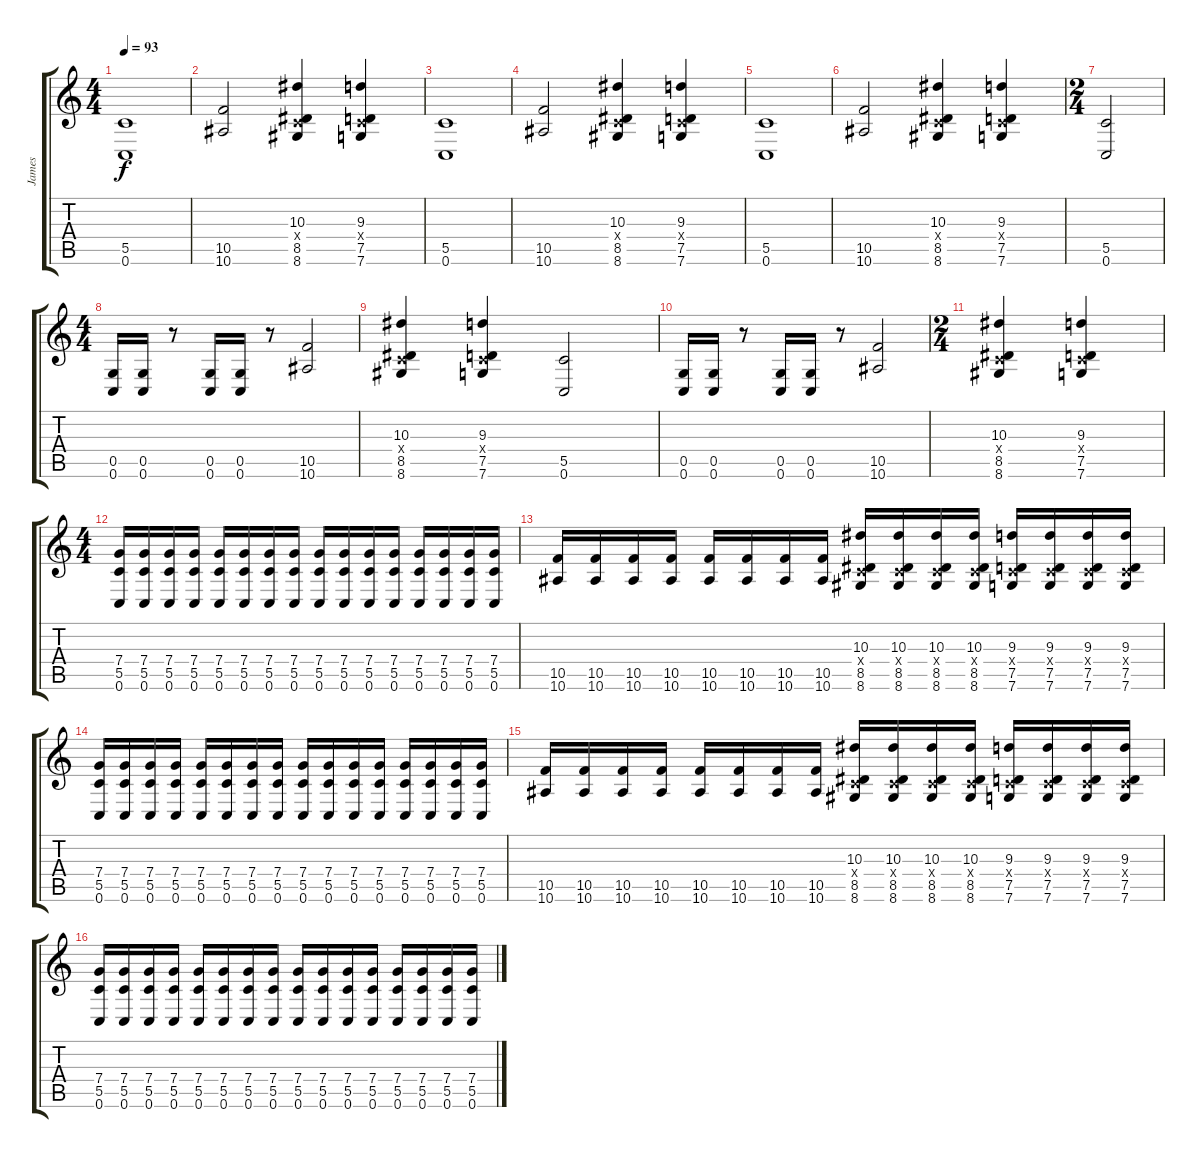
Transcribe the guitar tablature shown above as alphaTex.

\track ("James" "James") {instrument overdrivenguitar}
\staff {score tabs}
\tuning (D4 A3 F3 C3 G2 C2) {hide}
\ts (4 4)
\tempo 93
\clef g2
\ks c
(5.5 0.6).1{dy f} |
(10.5 10.6).2 (10.3 0.4{x} 8.5 8.6).4 (9.3 0.4{x} 7.5 7.6).4 |
(5.5 0.6).1 |
(10.5 10.6).2 (10.3 0.4{x} 8.5 8.6).4 (9.3 0.4{x} 7.5 7.6).4 |
(5.5 0.6).1 |
(10.5 10.6).2 (10.3 0.4{x} 8.5 8.6).4 (9.3 0.4{x} 7.5 7.6).4 |
\ts (2 4)
(5.5 0.6).2 |
\ts (4 4)
(0.5 0.6).16 (0.5 0.6).16 r.8 (0.5 0.6).16 (0.5 0.6).16 r.8 (10.5 10.6).2 |
(10.3 0.4{x} 8.5 8.6).4 (9.3 0.4{x} 7.5 7.6).4 (5.5 0.6).2 |
(0.5 0.6).16 (0.5 0.6).16 r.8 (0.5 0.6).16 (0.5 0.6).16 r.8 (10.5 10.6).2 |
\ts (2 4)
(10.3 0.4{x} 8.5 8.6).4 (9.3 0.4{x} 7.5 7.6).4 |
\ts (4 4)
(7.4 5.5 0.6).16 (7.4 5.5 0.6).16 (7.4 5.5 0.6).16 (7.4 5.5 0.6).16 (7.4 5.5 0.6).16 (7.4 5.5 0.6).16 (7.4 5.5 0.6).16 (7.4 5.5 0.6).16 (7.4 5.5 0.6).16 (7.4 5.5 0.6).16 (7.4 5.5 0.6).16 (7.4 5.5 0.6).16 (7.4 5.5 0.6).16 (7.4 5.5 0.6).16 (7.4 5.5 0.6).16 (7.4 5.5 0.6).16 |
(10.5 10.6).16 (10.5 10.6).16 (10.5 10.6).16 (10.5 10.6).16 (10.5 10.6).16 (10.5 10.6).16 (10.5 10.6).16 (10.5 10.6).16 (10.3 0.4{x} 8.5 8.6).16 (10.3 0.4{x} 8.5 8.6).16 (10.3 0.4{x} 8.5 8.6).16 (10.3 0.4{x} 8.5 8.6).16 (9.3 0.4{x} 7.5 7.6).16 (9.3 0.4{x} 7.5 7.6).16 (9.3 0.4{x} 7.5 7.6).16 (9.3 0.4{x} 7.5 7.6).16 |
(7.4 5.5 0.6).16 (7.4 5.5 0.6).16 (7.4 5.5 0.6).16 (7.4 5.5 0.6).16 (7.4 5.5 0.6).16 (7.4 5.5 0.6).16 (7.4 5.5 0.6).16 (7.4 5.5 0.6).16 (7.4 5.5 0.6).16 (7.4 5.5 0.6).16 (7.4 5.5 0.6).16 (7.4 5.5 0.6).16 (7.4 5.5 0.6).16 (7.4 5.5 0.6).16 (7.4 5.5 0.6).16 (7.4 5.5 0.6).16 |
(10.5 10.6).16 (10.5 10.6).16 (10.5 10.6).16 (10.5 10.6).16 (10.5 10.6).16 (10.5 10.6).16 (10.5 10.6).16 (10.5 10.6).16 (10.3 0.4{x} 8.5 8.6).16 (10.3 0.4{x} 8.5 8.6).16 (10.3 0.4{x} 8.5 8.6).16 (10.3 0.4{x} 8.5 8.6).16 (9.3 0.4{x} 7.5 7.6).16 (9.3 0.4{x} 7.5 7.6).16 (9.3 0.4{x} 7.5 7.6).16 (9.3 0.4{x} 7.5 7.6).16 |
(7.4 5.5 0.6).16 (7.4 5.5 0.6).16 (7.4 5.5 0.6).16 (7.4 5.5 0.6).16 (7.4 5.5 0.6).16 (7.4 5.5 0.6).16 (7.4 5.5 0.6).16 (7.4 5.5 0.6).16 (7.4 5.5 0.6).16 (7.4 5.5 0.6).16 (7.4 5.5 0.6).16 (7.4 5.5 0.6).16 (7.4 5.5 0.6).16 (7.4 5.5 0.6).16 (7.4 5.5 0.6).16 (7.4 5.5 0.6).16
